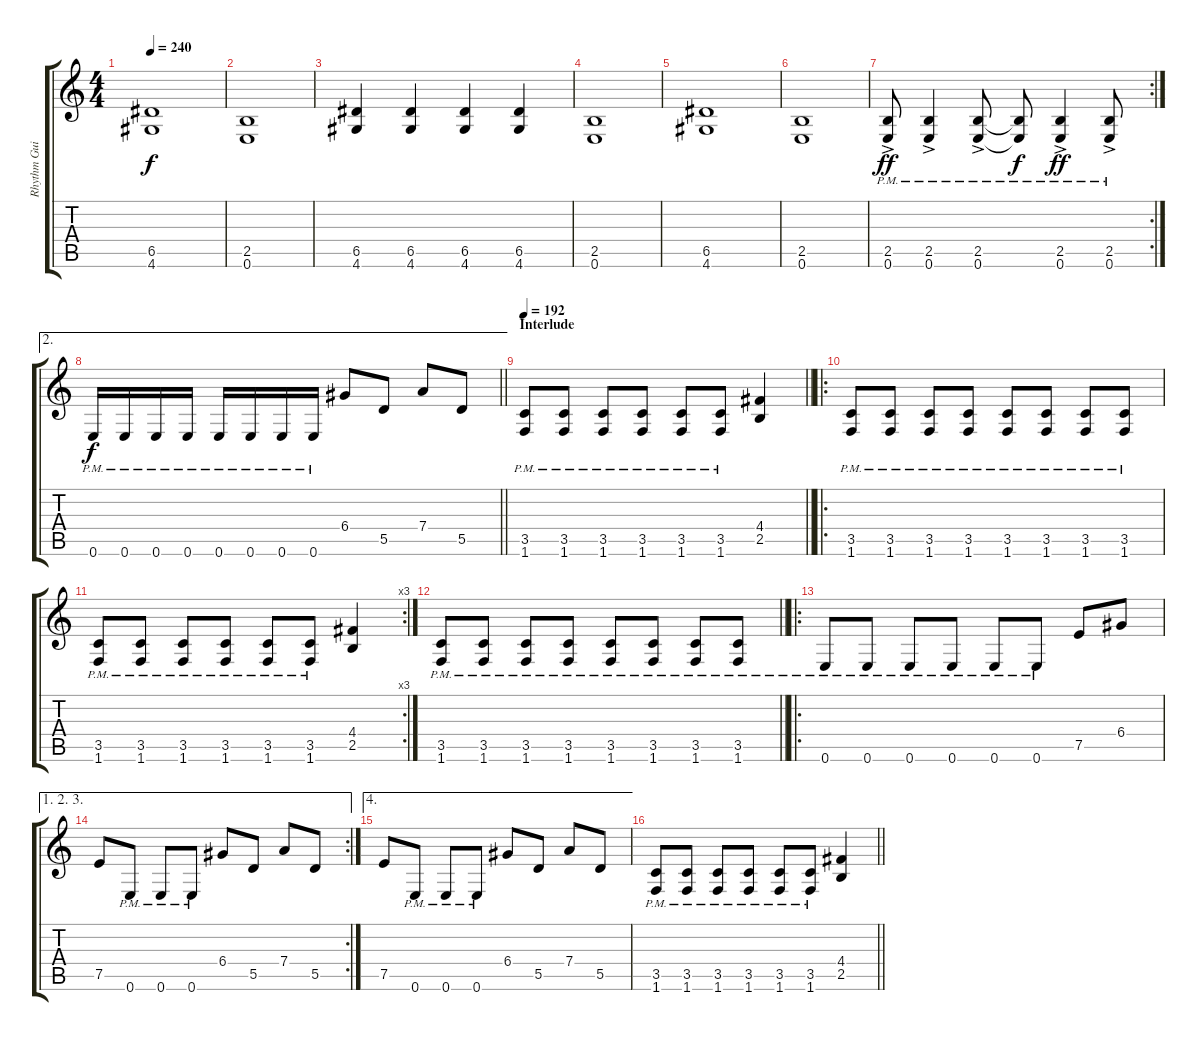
\track ("Rhythm Guitar 2" "Rhythm Gui") {instrument distortionguitar}
\staff {score tabs}
\tuning (E4 B3 G3 D3 A2 E2) {hide}
\ts (4 4)
\tempo 240
\clef g2
\ks c
(6.5 4.6).1{dy f} |
(2.5 0.6).1 |
(6.5 4.6).4 (6.5 4.6).4 (6.5 4.6).4 (6.5 4.6).4 |
(2.5 0.6).1 |
(6.5 4.6).1 |
(2.5 0.6).1 |
\rc 2
(2.5{ac pm} 0.6{ac pm}).8{dy ff} (2.5{ac pm} 0.6{ac pm}).4 (2.5{ac pm} 0.6{ac pm}).8 (2.5{pm t} 0.6{pm t}).8{dy f} (2.5{ac pm} 0.6{ac pm}).4{dy ff} (2.5{ac pm} 0.6{ac pm}).8 |
\ae 2
\barLineRight lightlight
0.6{pm}.16{dy f} 0.6{pm}.16 0.6{pm}.16 0.6{pm}.16 0.6{pm}.16 0.6{pm}.16 0.6{pm}.16 0.6{pm}.16 6.4.8 5.5.8 7.4.8 5.5.8 |
\section ("" "Interlude")
\tempo 192
\barLineRight lightlight
(3.5{pm} 1.6{pm}).8 (3.5{pm} 1.6{pm}).8 (3.5{pm} 1.6{pm}).8 (3.5{pm} 1.6{pm}).8 (3.5{pm} 1.6{pm}).8 (3.5{pm} 1.6{pm}).8 (4.4 2.5).4 |
\ro
(3.5{pm} 1.6{pm}).8 (3.5{pm} 1.6{pm}).8 (3.5{pm} 1.6{pm}).8 (3.5{pm} 1.6{pm}).8 (3.5{pm} 1.6{pm}).8 (3.5{pm} 1.6{pm}).8 (3.5{pm} 1.6{pm}).8 (3.5{pm} 1.6{pm}).8 |
\rc 3
(3.5{pm} 1.6{pm}).8 (3.5{pm} 1.6{pm}).8 (3.5{pm} 1.6{pm}).8 (3.5{pm} 1.6{pm}).8 (3.5{pm} 1.6{pm}).8 (3.5{pm} 1.6{pm}).8 (4.4 2.5).4 |
\barLineRight lightlight
(3.5{pm} 1.6{pm}).8 (3.5{pm} 1.6{pm}).8 (3.5{pm} 1.6{pm}).8 (3.5{pm} 1.6{pm}).8 (3.5{pm} 1.6{pm}).8 (3.5{pm} 1.6{pm}).8 (3.5{pm} 1.6{pm}).8 (3.5{pm} 1.6{pm}).8 |
\ro
0.6{pm}.8 0.6{pm}.8 0.6{pm}.8 0.6{pm}.8 0.6{pm}.8 0.6{pm}.8 7.5.8 6.4.8 |
\ae (1 2 3)
\rc 2
7.5.8 0.6{pm}.8 0.6{pm}.8 0.6{pm}.8 6.4.8 5.5.8 7.4.8 5.5.8 |
\ae 4
7.5.8 0.6{pm}.8 0.6{pm}.8 0.6{pm}.8 6.4.8 5.5.8 7.4.8 5.5.8 |
\barLineRight lightlight
(3.5{pm} 1.6{pm}).8 (3.5{pm} 1.6{pm}).8 (3.5{pm} 1.6{pm}).8 (3.5{pm} 1.6{pm}).8 (3.5{pm} 1.6{pm}).8 (3.5{pm} 1.6{pm}).8 (4.4 2.5).4
